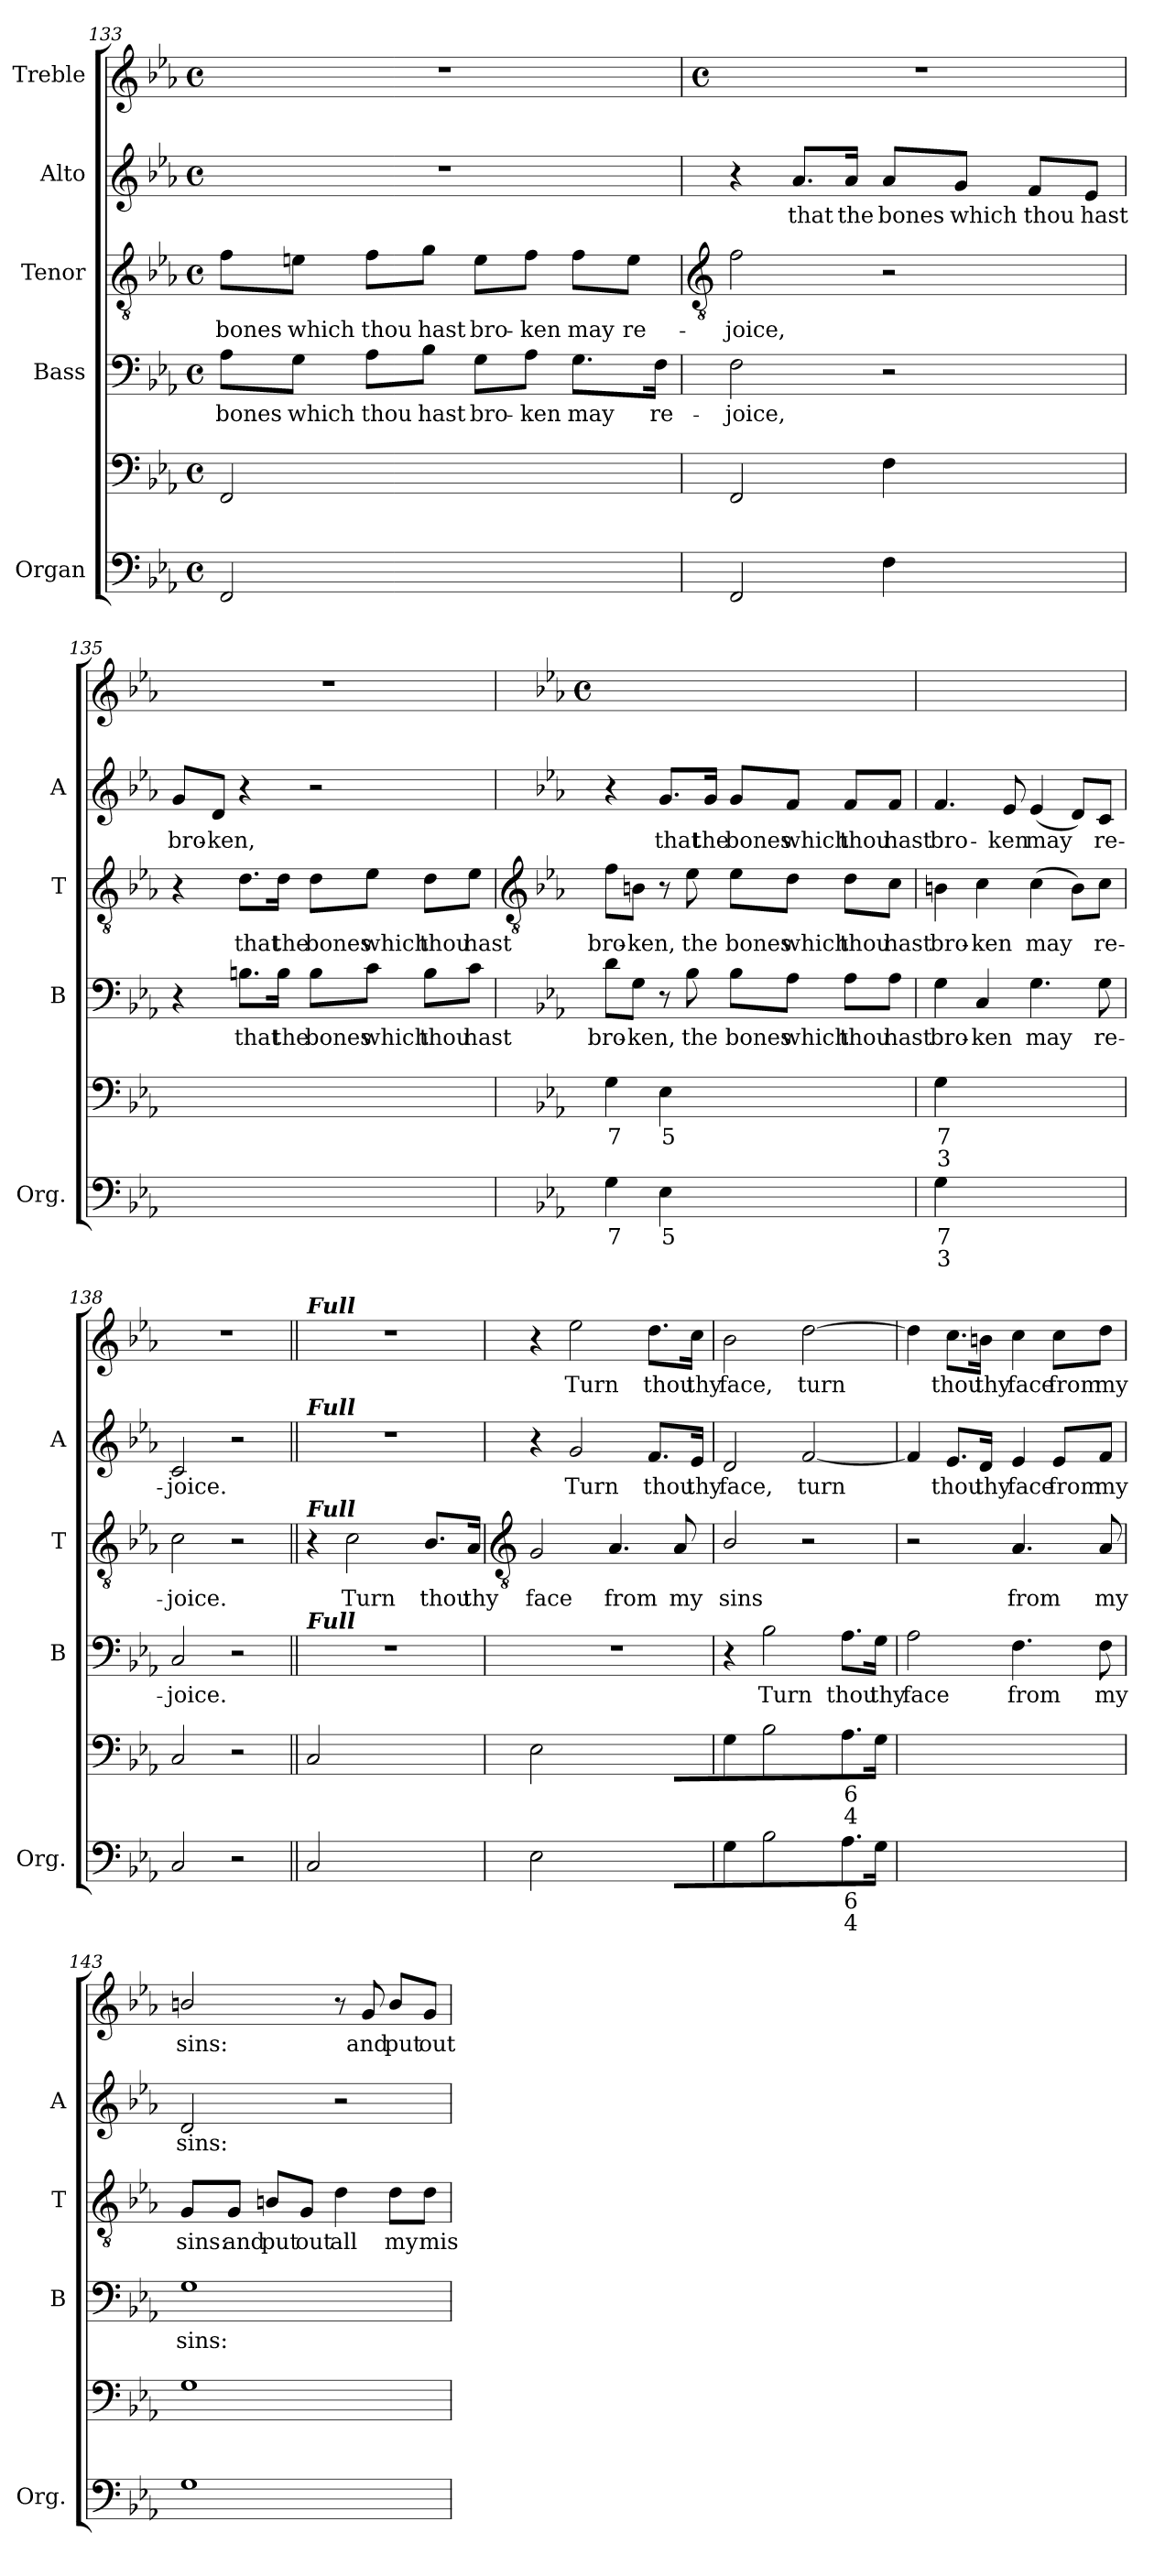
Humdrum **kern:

**kern	**text	**text	**text	**kern	**text	**text	**text	**kern	**text	**kern	**text	**kern	**text	**kern	**text
*part5	*part5	*part5	*part5	*part5	*part5	*part5	*part5	*part4	*part4	*part3	*part3	*part2	*part2	*part1	*part1
*staff6	*staff6	*staff6	*staff6	*staff5	*staff5	*staff5	*staff5	*staff4	*staff4	*staff3	*staff3	*staff2	*staff2	*staff1	*staff1
*I"Organ	*	*	*	*	*	*	*	*I"Bass	*	*I"Tenor	*	*I"Alto	*	*I"Treble	*
*I'Org.	*	*	*	*	*	*	*	*I'B	*	*I'T	*	*I'A	*	*	*
*clefF4	*	*	*	*clefF4	*	*	*	*clefF4	*	*clefGv2	*	*clefG2	*	*clefG2	*
*k[b-e-a-]	*	*	*	*k[b-e-a-]	*	*	*	*k[b-e-a-]	*	*k[b-e-a-]	*	*k[b-e-a-]	*	*k[b-e-a-]	*
*E-:	*	*	*	*E-:	*	*	*	*E-:	*	*E-:	*	*E-:	*	*E-:	*
*M4/4	*	*	*	*M4/4	*	*	*	*M4/4	*	*M4/4	*	*M4/4	*	*M4/4	*
*met(c)	*	*	*	*met(c)	*	*	*	*met(c)	*	*met(c)	*	*met(c)	*	*met(c)	*
=133	=133	=133	=133	=133	=133	=133	=133	=133	=133	=133	=133	=133	=133	=133	=133
!	!	!	!	!	!	!	!	!	!LO:LY:b	!	!LO:LY:b	!	!	!	!
2FF	.	.	.	2FF	.	.	.	8A-\L	bones	8f\L	bones	1r	.	1r	.
!	!	!	!	!	!	!	!	!	!LO:LY:b	!	!LO:LY:b	!	!	!	!
.	.	.	.	.	.	.	.	8G\J	which	8en\J	which	.	.	.	.
!	!	!	!	!	!	!	!	!	!LO:LY:b	!	!LO:LY:b	!	!	!	!
.	.	.	.	.	.	.	.	8A-\L	thou	8f\L	thou	.	.	.	.
!	!	!	!	!	!	!	!	!	!LO:LY:b	!	!LO:LY:b	!	!	!	!
.	.	.	.	.	.	.	.	8B-\J	hast	8g\J	hast	.	.	.	.
!	!LO:LY:b	!LO:LY:b	!	!	!LO:LY:b	!LO:LY:b	!	!	!LO:LY:b	!	!LO:LY:b	!	!	!	!
[8Cyy	5	3	.	[8Cyy	5	3	.	8G\L	bro-	8e\L	bro-	.	.	.	.
!	!LO:LY:b	!LO:LY:b	!	!	!LO:LY:b	!LO:LY:b	!	!	!LO:LY:b	!	!LO:LY:b	!	!	!	!
8Cyy_	6	4	.	8Cyy_	6	4	.	8A-\J	-ken	8f\J	-ken	.	.	.	.
!	!LO:LY:b	!LO:LY:b	!	!	!LO:LY:b	!LO:LY:b	!	!	!LO:LY:b	!	!LO:LY:b	!	!	!	!
8Cyy_	5	4	.	8Cyy_	5	4	.	8.G\L	may	8f\L	may	.	.	.	.
!	!	!LO:LY:b	!	!	!	!LO:LY:b	!	!	!	!	!LO:LY:b	!	!	!	!
8CLyy]	.	3	.	8CLyy]	.	3	.	.	.	8e\J	re-	.	.	.	.
!	!	!	!	!	!	!	!	!	!LO:LY:b	!	!	!	!	!	!
.	.	.	.	.	.	.	.	16F\Jk	re-	.	.	.	.	.	.
!!LO:LB:g=z
=134	=134	=134	=134	=134	=134	=134	=134	=134	=134	=134	=134	=134	=134	=134	=134
*	*	*	*	*	*	*	*	*	*	*clefGv2	*	*	*	*	*
*	*	*	*	*	*	*	*	*	*	*	*	*	*	*M4/4	*
*	*	*	*	*	*	*	*	*	*	*	*	*	*	*met(c)	*
!	!	!	!	!	!	!	!	!	!LO:LY:b	!	!LO:LY:b	!	!	!	!
2FF	.	.	.	2FF	.	.	.	2F	-joice,	2f	-joice,	4r	.	1r	.
!	!	!	!	!	!	!	!	!	!	!	!	!	!LO:LY:b	!	!
.	.	.	.	.	.	.	.	.	.	.	.	8.a-/L	that	.	.
!	!	!	!	!	!	!	!	!	!	!	!	!	!LO:LY:b	!	!
.	.	.	.	.	.	.	.	.	.	.	.	16a-/Jk	the	.	.
!	!	!	!	!	!	!	!	!	!	!	!	!	!LO:LY:b	!	!
4F	.	.	.	4F	.	.	.	2r	.	2r	.	8a-/L	bones	.	.
!	!	!	!	!	!	!	!	!	!	!	!	!	!LO:LY:b	!	!
.	.	.	.	.	.	.	.	.	.	.	.	8g/J	which	.	.
!	!LO:LY:b	!	!	!	!LO:LY:b	!	!	!	!	!	!	!	!LO:LY:b	!	!
[8A-yy	6	.	.	[8A-yy	6	.	.	.	.	.	.	8f/L	thou	.	.
!	!LO:LY:b	!	!	!	!LO:LY:b	!	!	!	!	!	!	!	!LO:LY:b	!	!
8A-yy]	5	.	.	8A-yy]	5	.	.	.	.	.	.	8e-/J	hast	.	.
=135	=135	=135	=135	=135	=135	=135	=135	=135	=135	=135	=135	=135	=135	=135	=135
!	!LO:LY:b	!LO:LY:b	!	!	!LO:LY:b	!LO:LY:b	!	!	!	!	!	!	!LO:LY:b	!	!
[4Gyy	6	4	.	[4Gyy	6	4	.	4r	.	4r	.	8g/L	bro-	1r	.
!	!	!	!	!	!	!	!	!	!	!	!	!	!LO:LY:b	!	!
.	.	.	.	.	.	.	.	.	.	.	.	8d/J	-ken,	.	.
!	!LO:LY:b	!LO:LY:b	!	!	!LO:LY:b	!LO:LY:b	!	!	!LO:LY:b	!	!LO:LY:b	!	!	!	!
4Gyy]	5	3	.	4Gyy]	5	3	.	8.Bn\L	that	8.d\L	that	4r	.	.	.
!	!	!	!	!	!	!	!	!	!LO:LY:b	!	!LO:LY:b	!	!	!	!
.	.	.	.	.	.	.	.	16B\Jk	the	16d\Jk	the	.	.	.	.
!	!LO:LY:b	!LO:LY:b	!	!	!LO:LY:b	!LO:LY:b	!	!	!LO:LY:b	!	!LO:LY:b	!	!	!	!
[8GGyy	5	3	.	[8GGyy	5	3	.	8B\L	bones	8d\L	bones	2r	.	.	.
!	!LO:LY:b	!LO:LY:b	!	!	!LO:LY:b	!LO:LY:b	!	!	!LO:LY:b	!	!LO:LY:b	!	!	!	!
8GGyy_	6	4	.	8GGyy_	6	4	.	8c\J	which	8e-\J	which	.	.	.	.
!	!LO:LY:b	!LO:LY:b	!	!	!LO:LY:b	!LO:LY:b	!	!	!LO:LY:b	!	!LO:LY:b	!	!	!	!
8GGyy_	5	3	.	8GGyy_	5	3	.	8B\L	thou	8d\L	thou	.	.	.	.
!	!LO:LY:b	!LO:LY:b	!	!	!LO:LY:b	!LO:LY:b	!	!	!LO:LY:b	!	!LO:LY:b	!	!	!	!
8GGyy]	6	4	.	8GGyy]	6	4	.	8c\J	hast	8e-\J	hast	.	.	.	.
!!LO:LB:g=z
=136	=136	=136	=136	=136	=136	=136	=136	=136	=136	=136	=136	=136	=136	=136	=136
*	*	*	*	*	*	*	*	*	*	*clefGv2	*	*	*	*	*
*	*	*	*	*	*	*	*	*	*	*	*	*	*	*k[b-e-a-]	*
*	*	*	*	*	*	*	*	*	*	*	*	*	*	*E-:	*
*	*	*	*	*	*	*	*	*	*	*	*	*	*	*M4/4	*
*	*	*	*	*	*	*	*	*	*	*	*	*	*	*met(c)	*
!	!LO:LY:b	!	!	!	!LO:LY:b	!	!	!	!LO:LY:b	!	!LO:LY:b	!	!	!	!
4G	7	.	.	4G	7	.	.	8d\L	bro-	8f\L	bro-	4r	.	1ryy	.
!	!	!	!	!	!	!	!	!	!LO:LY:b	!	!LO:LY:b	!	!	!	!
.	.	.	.	.	.	.	.	8G\J	-ken,	8Bn\J	-ken,	.	.	.	.
!	!LO:LY:b	!	!	!	!LO:LY:b	!	!	!	!	!	!	!	!LO:LY:b	!	!
4E-	5	.	.	4E-	5	.	.	8r	.	8r	.	8.g/L	that	.	.
!	!	!	!	!	!	!	!	!	!LO:LY:b	!	!LO:LY:b	!	!	!	!
.	.	.	.	.	.	.	.	8B-	the	8e-	the	.	.	.	.
!	!	!	!	!	!	!	!	!	!	!	!	!	!LO:LY:b	!	!
.	.	.	.	.	.	.	.	.	.	.	.	16g/Jk	the	.	.
!	!LO:LY:b	!LO:LY:b	!LO:LY:b	!	!LO:LY:b	!LO:LY:b	!LO:LY:b	!	!LO:LY:b	!	!LO:LY:b	!	!LO:LY:b	!	!
[8Fyy	9	7	4	[8Fyy	9	7	4	8B-\L	bones	8e-\L	bones	8g/L	bones	.	.
!	!LO:LY:b	!LO:LY:b	!LO:LY:b	!	!LO:LY:b	!LO:LY:b	!LO:LY:b	!	!LO:LY:b	!	!LO:LY:b	!	!LO:LY:b	!	!
8Fyy_	8	6	3	8Fyy_	8	6	3	8A-\J	which	8d\J	which	8f/J	which	.	.
!	!LO:LY:b	!	!	!	!LO:LY:b	!	!	!	!LO:LY:b	!	!LO:LY:b	!	!LO:LY:b	!	!
8Fyy_	6	.	.	8Fyy_	6	.	.	8A-\L	thou	8d\L	thou	8f/L	thou	.	.
!	!LO:LY:b	!	!	!	!LO:LY:b	!	!	!	!LO:LY:b	!	!LO:LY:b	!	!LO:LY:b	!	!
8Fyy]	5	.	.	8Fyy]	5	.	.	8A-\J	hast	8c\J	hast	8f/J	hast	.	.
=137	=137	=137	=137	=137	=137	=137	=137	=137	=137	=137	=137	=137	=137	=137	=137
!	!LO:LY:b	!LO:LY:b	!	!	!LO:LY:b	!LO:LY:b	!	!	!LO:LY:b	!	!LO:LY:b	!	!LO:LY:b	!	!
4G	7	3	.	4G	7	3	.	4G	bro-	4Bn	bro-	4.f	bro-	1ryy	.
!	!LO:LY:b	!	!	!	!LO:LY:b	!	!	!	!LO:LY:b	!	!LO:LY:b	!	!	!	!
[8Cyy	4	.	.	[8Cyy	4	.	.	4C	-ken	4c	-ken	.	.	.	.
!	!LO:LY:b	!	!	!	!LO:LY:b	!	!	!	!	!	!	!	!LO:LY:b	!	!
8Cyy]	3	.	.	8Cyy]	3	.	.	.	.	.	.	8e-	-ken	.	.
!	!LO:LY:b	!LO:LY:b	!	!	!LO:LY:b	!LO:LY:b	!	!	!LO:LY:b	!	!LO:LY:b	!	!LO:LY:b	!	!
[4GGyy	6	4	.	[4GGyy	6	4	.	4.G	may	(>4c	may	(<4e-	may	.	.
!	!LO:LY:b	!LO:LY:b	!	!	!LO:LY:b	!LO:LY:b	!	!	!	!	!	!	!	!	!
4GGyy]	5	3	.	4GGyy]	5	3	.	.	.	8B\L)	.	8d/L)	.	.	.
!	!	!	!	!	!	!	!	!	!LO:LY:b	!	!LO:LY:b	!	!LO:LY:b	!	!
.	.	.	.	.	.	.	.	8G	re-	8c\J	re-	8c/J	re-	.	.
=138	=138	=138	=138	=138	=138	=138	=138	=138	=138	=138	=138	=138	=138	=138	=138
!	!	!	!	!	!	!	!	!	!LO:LY:b	!	!LO:LY:b	!	!LO:LY:b	!	!
2C	.	.	.	2C	.	.	.	2C	-joice.	2c	-joice.	2c	-joice.	1r	.
2r	.	.	.	2r	.	.	.	2r	.	2r	.	2r	.	.	.
=139||	=139||	=139||	=139||	=139||	=139||	=139||	=139||	=139||	=139||	=139||	=139||	=139||	=139||	=139||	=139||
!	!	!	!	!	!	!	!	!	!	!	!	!	!	!LO:TX:a:Bi:t=Full	!
!	!	!	!	!	!	!	!	!	!	!	!	!LO:TX:a:Bi:t=Full	!	!	!
!	!	!	!	!	!	!	!	!	!	!LO:TX:a:Bi:t=Full	!	!	!	!	!
!	!	!	!	!	!	!	!	!LO:TX:a:Bi:t=Full	!	!	!	!	!	!	!
2C	.	.	.	2C	.	.	.	1r	.	4r	.	1r	.	1r	.
!	!	!	!	!	!	!	!	!	!	!	!LO:LY:b	!	!	!	!
.	.	.	.	.	.	.	.	.	.	2c	Turn	.	.	.	.
!	!LO:LY:b	!	!	!	!LO:LY:b	!	!	!	!	!	!	!	!	!	!
[4Dyy	7	.	.	[4Dyy	7	.	.	.	.	.	.	.	.	.	.
!	!LO:LY:b	!	!	!	!LO:LY:b	!	!	!	!	!	!LO:LY:b	!	!	!	!
8Dyy_	6	.	.	8Dyy_	6	.	.	.	.	8.B-/L	thou	.	.	.	.
!	!LO:LY:b	!	!	!	!LO:LY:b	!	!	!	!	!	!	!	!	!	!
8DLyy]	5	.	.	8DLyy]	5	.	.	.	.	.	.	.	.	.	.
!	!	!	!	!	!	!	!	!	!	!	!LO:LY:b	!	!	!	!
.	.	.	.	.	.	.	.	.	.	16A-/Jk	thy	.	.	.	.
!!LO:LB:g=z
=140	=140	=140	=140	=140	=140	=140	=140	=140	=140	=140	=140	=140	=140	=140	=140
*	*	*	*	*	*	*	*	*	*	*clefGv2	*	*	*	*	*
!	!	!	!	!	!	!	!	!	!	!	!LO:LY:b	!	!	!	!
2E-	.	.	.	2E-	.	.	.	1r	.	2G	face	4r	.	4r	.
!	!	!	!	!	!	!	!	!	!	!	!	!	!LO:LY:b	!	!LO:LY:b
.	.	.	.	.	.	.	.	.	.	.	.	2g	Turn	2ee-	Turn
!	!LO:LY:b	!LO:LY:b	!	!	!LO:LY:b	!LO:LY:b	!	!	!	!	!LO:LY:b	!	!	!	!
[4Fyy	9	7	.	[4Fyy	9	7	.	.	.	4.A-	from	.	.	.	.
!	!LO:LY:b	!LO:LY:b	!	!	!LO:LY:b	!LO:LY:b	!	!	!	!	!	!	!LO:LY:b	!	!LO:LY:b
8Fyy_	8	6	.	8Fyy_	8	6	.	.	.	.	.	8.f/L	thou	8.dd\L	thou
!	!LO:LY:b	!LO:LY:b	!	!	!LO:LY:b	!LO:LY:b	!	!	!	!	!LO:LY:b	!	!	!	!
8FLyy]	7	5	.	8FLyy]	7	5	.	.	.	8A-	my	.	.	.	.
!	!	!	!	!	!	!	!	!	!	!	!	!	!LO:LY:b	!	!LO:LY:b
.	.	.	.	.	.	.	.	.	.	.	.	16e-/Jk	thy	16cc\Jk	thy
=141	=141	=141	=141	=141	=141	=141	=141	=141	=141	=141	=141	=141	=141	=141	=141
!	!	!	!	!	!	!	!	!	!	!	!LO:LY:b	!	!LO:LY:b	!	!LO:LY:b
4G	.	.	.	4G	.	.	.	4r	.	2B-/	sins	2d	face,	2b-	face,
!	!	!	!	!	!	!	!	!	!LO:LY:b	!	!	!	!	!	!
2B-	.	.	.	2B-	.	.	.	2B-	Turn	.	.	.	.	.	.
!	!	!	!	!	!	!	!	!	!	!	!	!	!LO:LY:b	!	!LO:LY:b
.	.	.	.	.	.	.	.	.	.	2r	.	[2f	turn	[2dd	turn
!	!LO:LY:b	!LO:LY:b	!	!	!LO:LY:b	!LO:LY:b	!	!	!LO:LY:b	!	!	!	!	!	!
8.A-	6	4	.	8.A-	6	4	.	8.A-\L	thou	.	.	.	.	.	.
!	!	!	!	!	!	!	!	!	!LO:LY:b	!	!	!	!	!	!
16GJ	.	.	.	16GJ	.	.	.	16G\Jk	thy	.	.	.	.	.	.
=142	=142	=142	=142	=142	=142	=142	=142	=142	=142	=142	=142	=142	=142	=142	=142
!	!LO:LY:b	!LO:LY:b	!	!	!LO:LY:b	!LO:LY:b	!	!	!LO:LY:b	!	!	!	!	!	!
[4A-yy	6	4	.	[4A-yy	6	4	.	2A-	face	2r	.	4f]	.	4dd]	.
!	!LO:LY:b	!LO:LY:b	!	!	!LO:LY:b	!LO:LY:b	!	!	!	!	!	!	!LO:LY:b	!	!LO:LY:b
4A-yy]	5	3	.	4A-yy]	5	3	.	.	.	.	.	8.e-/L	thou	8.cc\L	thou
!	!	!	!	!	!	!	!	!	!	!	!	!	!LO:LY:b	!	!LO:LY:b
.	.	.	.	.	.	.	.	.	.	.	.	16d/Jk	thy	16bn\Jk	thy
!	!LO:LY:b	!	!	!	!LO:LY:b	!	!	!	!LO:LY:b	!	!LO:LY:b	!	!LO:LY:b	!	!LO:LY:b
[4Fyy	7	.	.	[4Fyy	7	.	.	4.F	from	4.A-	from	4e-	face	4cc	face
!	!LO:LY:b	!	!	!	!LO:LY:b	!	!	!	!	!	!	!	!LO:LY:b	!	!LO:LY:b
8Fyy_	7	.	.	8Fyy_	7	.	.	.	.	.	.	8e-/L	from	8cc\L	from
!	!LO:LY:b	!	!	!	!LO:LY:b	!	!	!	!LO:LY:b	!	!LO:LY:b	!	!LO:LY:b	!	!LO:LY:b
8Fyy]	6	.	.	8Fyy]	6	.	.	8F	my	8A-	my	8f/J	my	8dd\J	my
=143	=143	=143	=143	=143	=143	=143	=143	=143	=143	=143	=143	=143	=143	=143	=143
!	!	!	!	!	!	!	!	!	!LO:LY:b	!	!LO:LY:b	!	!LO:LY:b	!	!LO:LY:b
1G	.	.	.	1G	.	.	.	1G	sins:	8G/L	sins:	2d	sins:	2bn/	sins:
!	!	!	!	!	!	!	!	!	!	!	!LO:LY:b	!	!	!	!
.	.	.	.	.	.	.	.	.	.	8G/J	and	.	.	.	.
!	!	!	!	!	!	!	!	!	!	!	!LO:LY:b	!	!	!	!
.	.	.	.	.	.	.	.	.	.	8Bn/L	put	.	.	.	.
!	!	!	!	!	!	!	!	!	!	!	!LO:LY:b	!	!	!	!
.	.	.	.	.	.	.	.	.	.	8G/J	out	.	.	.	.
!	!	!	!	!	!	!	!	!	!	!	!LO:LY:b	!	!	!	!
.	.	.	.	.	.	.	.	.	.	4d	all	2r	.	8r	.
!	!	!	!	!	!	!	!	!	!	!	!	!	!	!	!LO:LY:b
.	.	.	.	.	.	.	.	.	.	.	.	.	.	8g	and
!	!	!	!	!	!	!	!	!	!	!	!LO:LY:b	!	!	!	!LO:LY:b
.	.	.	.	.	.	.	.	.	.	8d\L	my	.	.	8b/L	put
!	!	!	!	!	!	!	!	!	!	!	!LO:LY:b	!	!	!	!LO:LY:b
.	.	.	.	.	.	.	.	.	.	8d\J	mis-	.	.	8g/J	out
=	=	=	=	=	=	=	=	=	=	=	=	=	=	=	=
*-	*-	*-	*-	*-	*-	*-	*-	*-	*-	*-	*-	*-	*-	*-	*-
